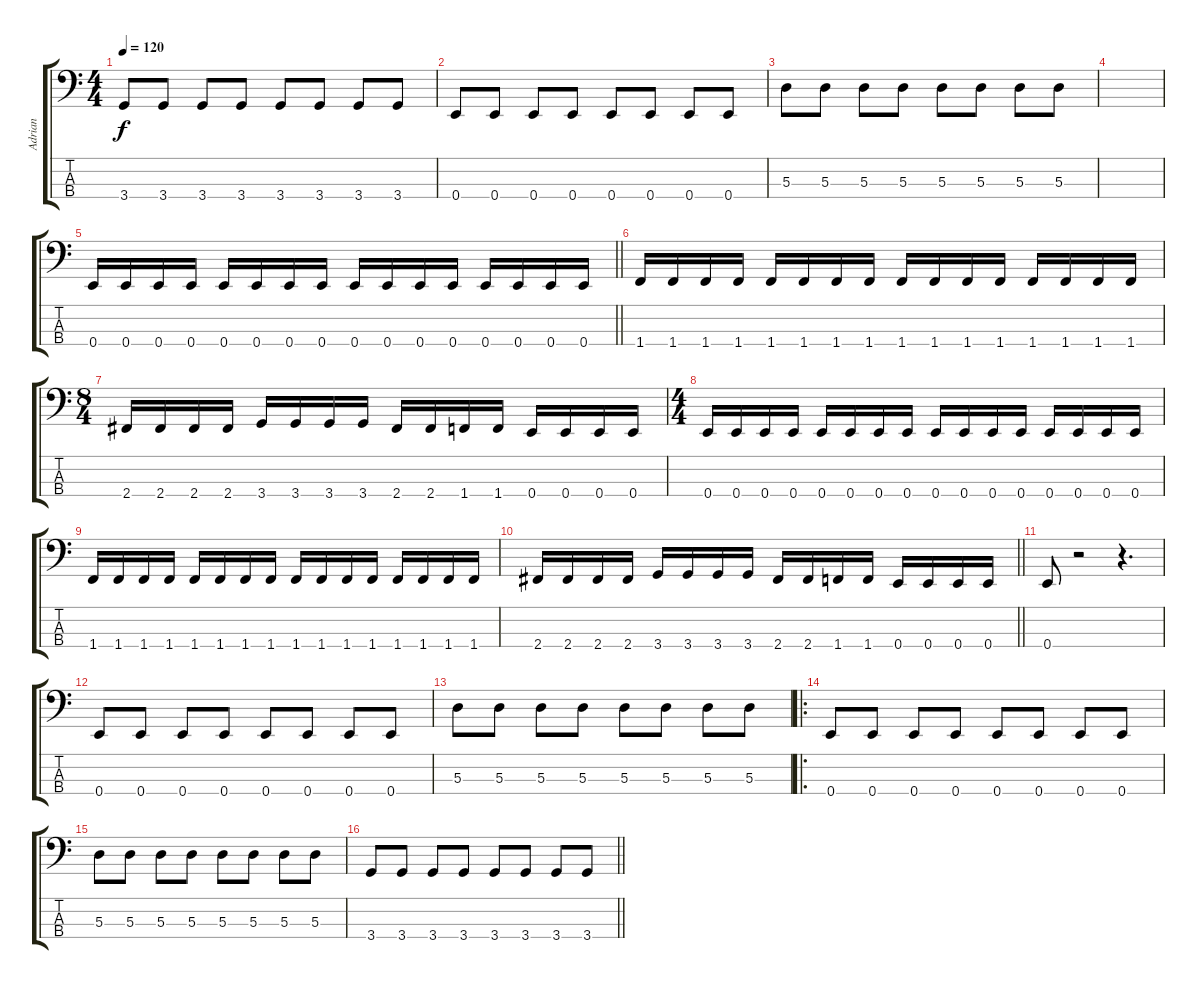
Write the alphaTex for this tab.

\track ("Adrian" "Adrian") {instrument electricbassfinger}
\staff {score tabs}
\tuning (G2 D2 A1 E1) {hide}
\ts (4 4)
\tempo 120
\clef f4
\ks c
3.4.8{dy f} 3.4.8 3.4.8 3.4.8 3.4.8 3.4.8 3.4.8 3.4.8 |
0.4.8 0.4.8 0.4.8 0.4.8 0.4.8 0.4.8 0.4.8 0.4.8 |
5.3.8 5.3.8 5.3.8 5.3.8 5.3.8 5.3.8 5.3.8 5.3.8 |
|
\barLineRight lightlight
0.4.16 0.4.16 0.4.16 0.4.16 0.4.16 0.4.16 0.4.16 0.4.16 0.4.16 0.4.16 0.4.16 0.4.16 0.4.16 0.4.16 0.4.16 0.4.16 |
1.4.16 1.4.16 1.4.16 1.4.16 1.4.16 1.4.16 1.4.16 1.4.16 1.4.16 1.4.16 1.4.16 1.4.16 1.4.16 1.4.16 1.4.16 1.4.16 |
\ts (8 4)
2.4.16 2.4.16 2.4.16 2.4.16 3.4.16 3.4.16 3.4.16 3.4.16 2.4.16 2.4.16 1.4.16 1.4.16 0.4.16 0.4.16 0.4.16 0.4.16 |
\ts (4 4)
0.4.16 0.4.16 0.4.16 0.4.16 0.4.16 0.4.16 0.4.16 0.4.16 0.4.16 0.4.16 0.4.16 0.4.16 0.4.16 0.4.16 0.4.16 0.4.16 |
1.4.16 1.4.16 1.4.16 1.4.16 1.4.16 1.4.16 1.4.16 1.4.16 1.4.16 1.4.16 1.4.16 1.4.16 1.4.16 1.4.16 1.4.16 1.4.16 |
\barLineRight lightlight
2.4.16 2.4.16 2.4.16 2.4.16 3.4.16 3.4.16 3.4.16 3.4.16 2.4.16 2.4.16 1.4.16 1.4.16 0.4.16 0.4.16 0.4.16 0.4.16 |
0.4.8 r.2 r.4{d} |
0.4.8 0.4.8 0.4.8 0.4.8 0.4.8 0.4.8 0.4.8 0.4.8 |
5.3.8 5.3.8 5.3.8 5.3.8 5.3.8 5.3.8 5.3.8 5.3.8 |
\ro
0.4.8 0.4.8 0.4.8 0.4.8 0.4.8 0.4.8 0.4.8 0.4.8 |
5.3.8 5.3.8 5.3.8 5.3.8 5.3.8 5.3.8 5.3.8 5.3.8 |
\barLineRight lightlight
3.4.8 3.4.8 3.4.8 3.4.8 3.4.8 3.4.8 3.4.8 3.4.8
